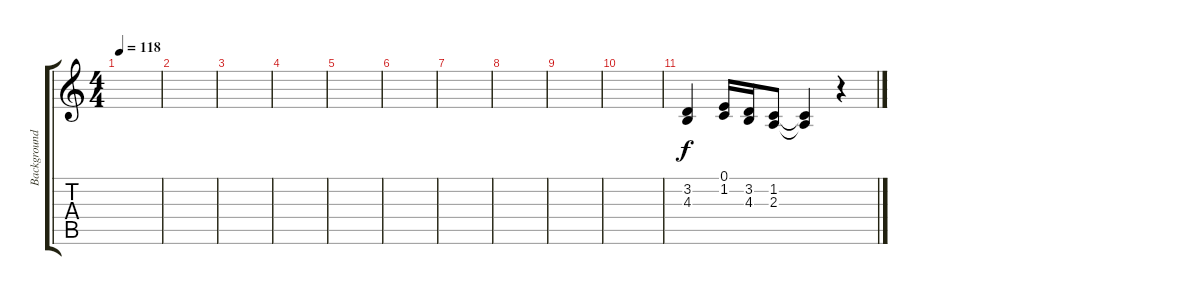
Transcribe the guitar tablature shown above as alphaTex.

\track ("Background Vocals" "Background") {instrument choiraahs}
\staff {score tabs}
\tuning (E4 B3 G3 D3 A2 E2) {hide}
\ts (4 4)
\tempo 118
\clef g2
\ks c
|
|
|
|
|
|
|
|
|
|
(3.2 4.3).4 (0.1 1.2).16 (3.2 4.3).16 (1.2 2.3).8 (1.2{t} 2.3{t}).4 r.4
